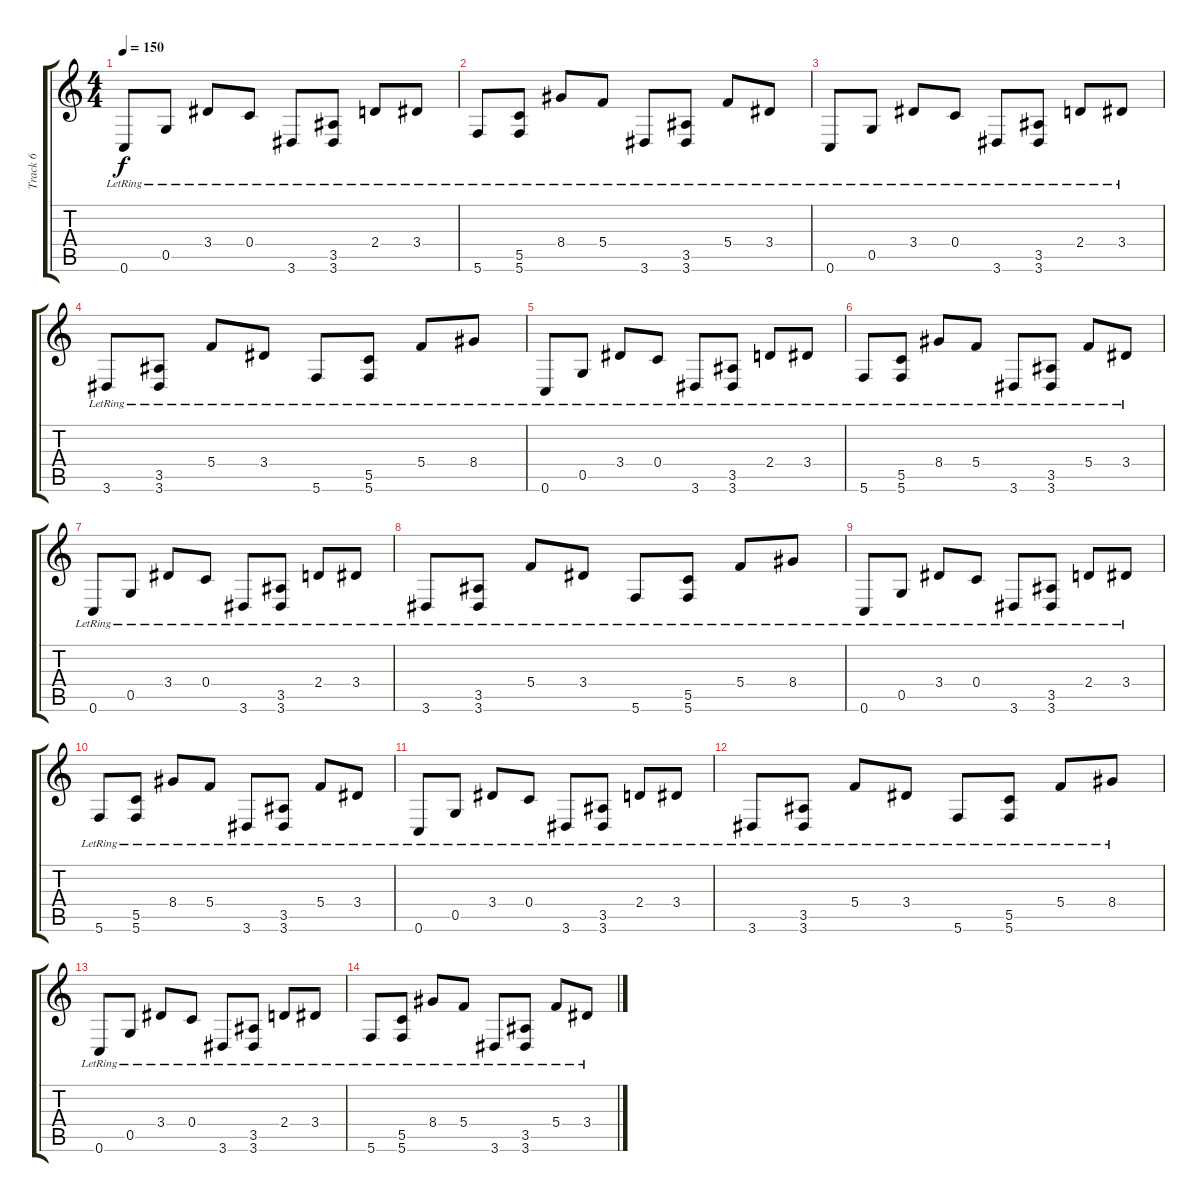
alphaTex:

\track ("Track 6" "Track 6") {instrument acousticguitarnylon}
\staff {score tabs}
\tuning (D4 A3 F3 C3 G2 C2) {hide}
\ts (4 4)
\tempo 150
\clef g2
\ks c
0.6{lr}.8{dy f} 0.5{lr}.8 3.4{lr}.8 0.4{lr}.8 3.6{lr}.8 (3.5{lr} 3.6{lr}).8 2.4{lr}.8 3.4{lr}.8 |
5.6{lr}.8 (5.5{lr} 5.6{lr}).8 8.4{lr}.8 5.4{lr}.8 3.6{lr}.8 (3.5{lr} 3.6).8 5.4{lr}.8 3.4{lr}.8 |
0.6{lr}.8 0.5{lr}.8 3.4{lr}.8 0.4{lr}.8 3.6{lr}.8 (3.5{lr} 3.6{lr}).8 2.4{lr}.8 3.4{lr}.8 |
3.6{lr}.8 (3.5{lr} 3.6{lr}).8 5.4{lr}.8 3.4{lr}.8 5.6{lr}.8 (5.5{lr} 5.6).8 5.4{lr}.8 8.4{lr}.8 |
0.6{lr}.8 0.5{lr}.8 3.4{lr}.8 0.4{lr}.8 3.6{lr}.8 (3.5{lr} 3.6{lr}).8 2.4{lr}.8 3.4{lr}.8 |
5.6{lr}.8 (5.5{lr} 5.6{lr}).8 8.4{lr}.8 5.4{lr}.8 3.6{lr}.8 (3.5{lr} 3.6).8 5.4{lr}.8 3.4{lr}.8 |
0.6{lr}.8 0.5{lr}.8 3.4{lr}.8 0.4{lr}.8 3.6{lr}.8 (3.5{lr} 3.6{lr}).8 2.4{lr}.8 3.4{lr}.8 |
3.6{lr}.8 (3.5{lr} 3.6{lr}).8 5.4{lr}.8 3.4{lr}.8 5.6{lr}.8 (5.5{lr} 5.6).8 5.4{lr}.8 8.4{lr}.8 |
0.6{lr}.8 0.5{lr}.8 3.4{lr}.8 0.4{lr}.8 3.6{lr}.8 (3.5{lr} 3.6{lr}).8 2.4{lr}.8 3.4{lr}.8 |
5.6{lr}.8 (5.5{lr} 5.6{lr}).8 8.4{lr}.8 5.4{lr}.8 3.6{lr}.8 (3.5{lr} 3.6).8 5.4{lr}.8 3.4{lr}.8 |
0.6{lr}.8 0.5{lr}.8 3.4{lr}.8 0.4{lr}.8 3.6{lr}.8 (3.5{lr} 3.6{lr}).8 2.4{lr}.8 3.4{lr}.8 |
3.6{lr}.8 (3.5{lr} 3.6{lr}).8 5.4{lr}.8 3.4{lr}.8 5.6{lr}.8 (5.5{lr} 5.6).8 5.4{lr}.8 8.4{lr}.8 |
0.6{lr}.8 0.5{lr}.8 3.4{lr}.8 0.4{lr}.8 3.6{lr}.8 (3.5{lr} 3.6{lr}).8 2.4{lr}.8 3.4{lr}.8 |
5.6{lr}.8 (5.5{lr} 5.6{lr}).8 8.4{lr}.8 5.4{lr}.8 3.6{lr}.8 (3.5{lr} 3.6).8 5.4{lr}.8 3.4{lr}.8
